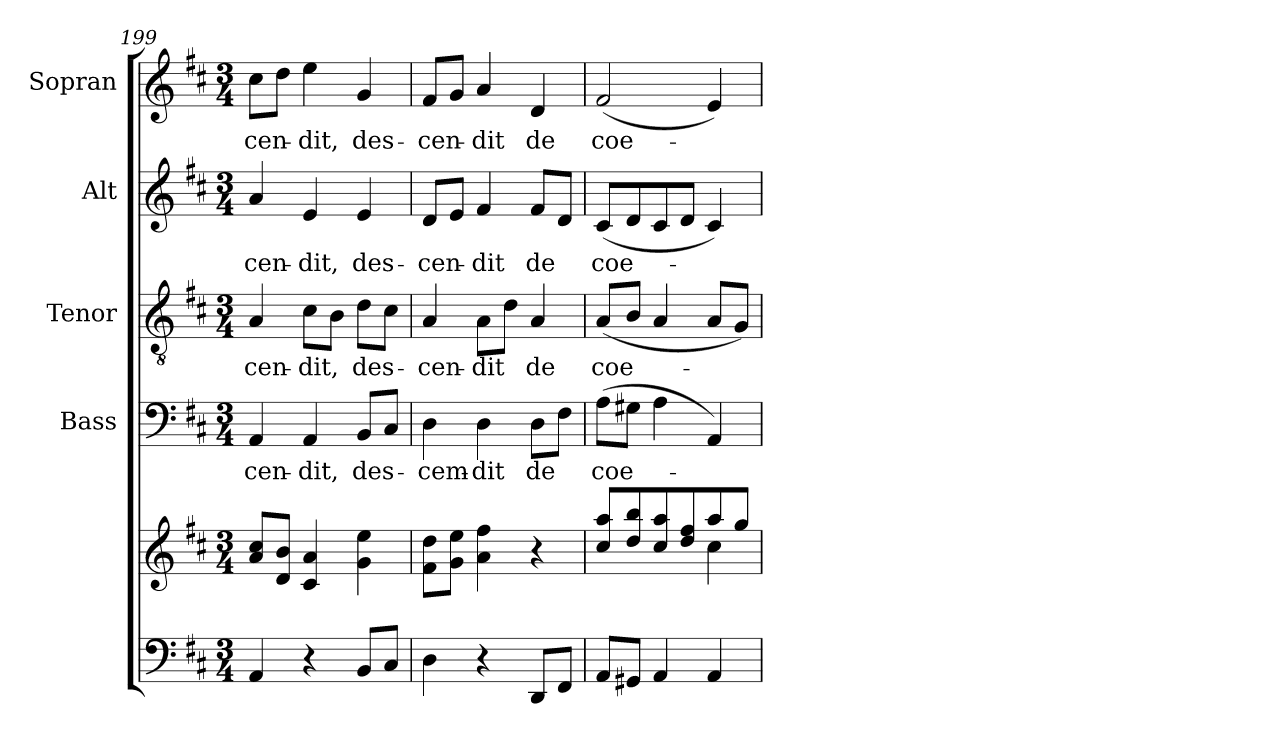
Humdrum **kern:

**kern	**kern	**kern	**text	**kern	**text	**kern	**text	**kern	**text
*part5	*part5	*part4	*part4	*part3	*part3	*part2	*part2	*part1	*part1
*staff6	*staff5	*staff4	*staff4	*staff3	*staff3	*staff2	*staff2	*staff1	*staff1
*	*	*I"Bass	*	*I"Tenor	*	*I"Alt	*	*I"Sopran	*
*	*	*I'B.	*	*I'T.	*	*I'A.	*	*I'S.	*
*clefF4	*clefG2	*clefF4	*	*clefGv2	*	*clefG2	*	*clefG2	*
*k[f#c#]	*k[f#c#]	*k[f#c#]	*	*k[f#c#]	*	*k[f#c#]	*	*k[f#c#]	*
*D:	*D:	*D:	*	*D:	*	*D:	*	*D:	*
*M3/4	*M3/4	*M3/4	*	*M3/4	*	*M3/4	*	*M3/4	*
=199	=199	=199	=199	=199	=199	=199	=199	=199	=199
!	!	!	!LO:LY:b	!	!LO:LY:b	!	!LO:LY:b	!	!LO:LY:b
4AA/	8a/ 8cc#/L	4AA/	-cen-	4A/	-cen-	4a/	-cen-	8cc#\L	-cen-
.	8d/ 8b/J	.	.	.	.	.	.	8dd\J	.
!	!	!	!LO:LY:b	!	!LO:LY:b	!	!LO:LY:b	!	!LO:LY:b
4r	4c#/ 4a/	4AA/	-dit,	8c#\L	-dit,	4e/	-dit,	4ee\	-dit,
.	.	.	.	8B\J	.	.	.	.	.
!	!	!	!LO:LY:b	!	!LO:LY:b	!	!LO:LY:b	!	!LO:LY:b
8BB/L	4g\ 4ee\	8BB/L	des-	8d\L	des-	4e/	des-	4g/	des-
8C#/J	.	8C#/J	.	8c#\J	.	.	.	.	.
=200	=200	=200	=200	=200	=200	=200	=200	=200	=200
!	!	!	!LO:LY:b	!	!LO:LY:b	!	!LO:LY:b	!	!LO:LY:b
4D\	8f#\ 8dd\L	4D\	-cem-	4A/	-cen-	8d/L	-cen-	8f#/L	-cen-
.	8g\ 8ee\J	.	.	.	.	8e/J	.	8g/J	.
!	!	!	!LO:LY:b	!	!LO:LY:b	!	!LO:LY:b	!	!LO:LY:b
4r	4a\ 4ff#\	4D\	-dit	8A\L	-dit	4f#/	-dit	4a/	-dit
.	.	.	.	8d\J	.	.	.	.	.
!	!	!	!LO:LY:b	!	!LO:LY:b	!	!LO:LY:b	!	!LO:LY:b
8DD/L	4r	8D\L	de	4A/	de	8f#/L	de	4d/	de
8FF#/J	.	8F#\J	.	.	.	8d/J	.	.	.
!!LO:PB:g=z
=201	=201	=201	=201	=201	=201	=201	=201	=201	=201
*	*^	*	*	*	*	*	*	*	*
!	!	!	!	!LO:LY:b	!	!LO:LY:b	!	!LO:LY:b	!	!LO:LY:b
8AA/L	8cc#/ 8aa/L	2ryy	(>8A\L	coe-	(<8A/L	coe-	(<8c#/L	coe-	(<2f#/	coe-
8GG#X/J	8dd/ 8bb/	.	8G#X\J	.	8B/J	.	8d/	.	.	.
4AA/	8cc#/ 8aa/	.	4A\	.	4A/	.	8c#/	.	.	.
.	8dd/ 8ff#/	.	.	.	.	.	8d/J	.	.	.
4AA/	8aa/	4cc#\	4AA/)	.	8A/L	.	4c#/)	.	4e/)	.
.	8gg/J	.	.	.	8G/J)	.	.	.	.	.
*	*v	*v	*	*	*	*	*	*	*	*
=	=	=	=	=	=	=	=	=	=
*-	*-	*-	*-	*-	*-	*-	*-	*-	*-
